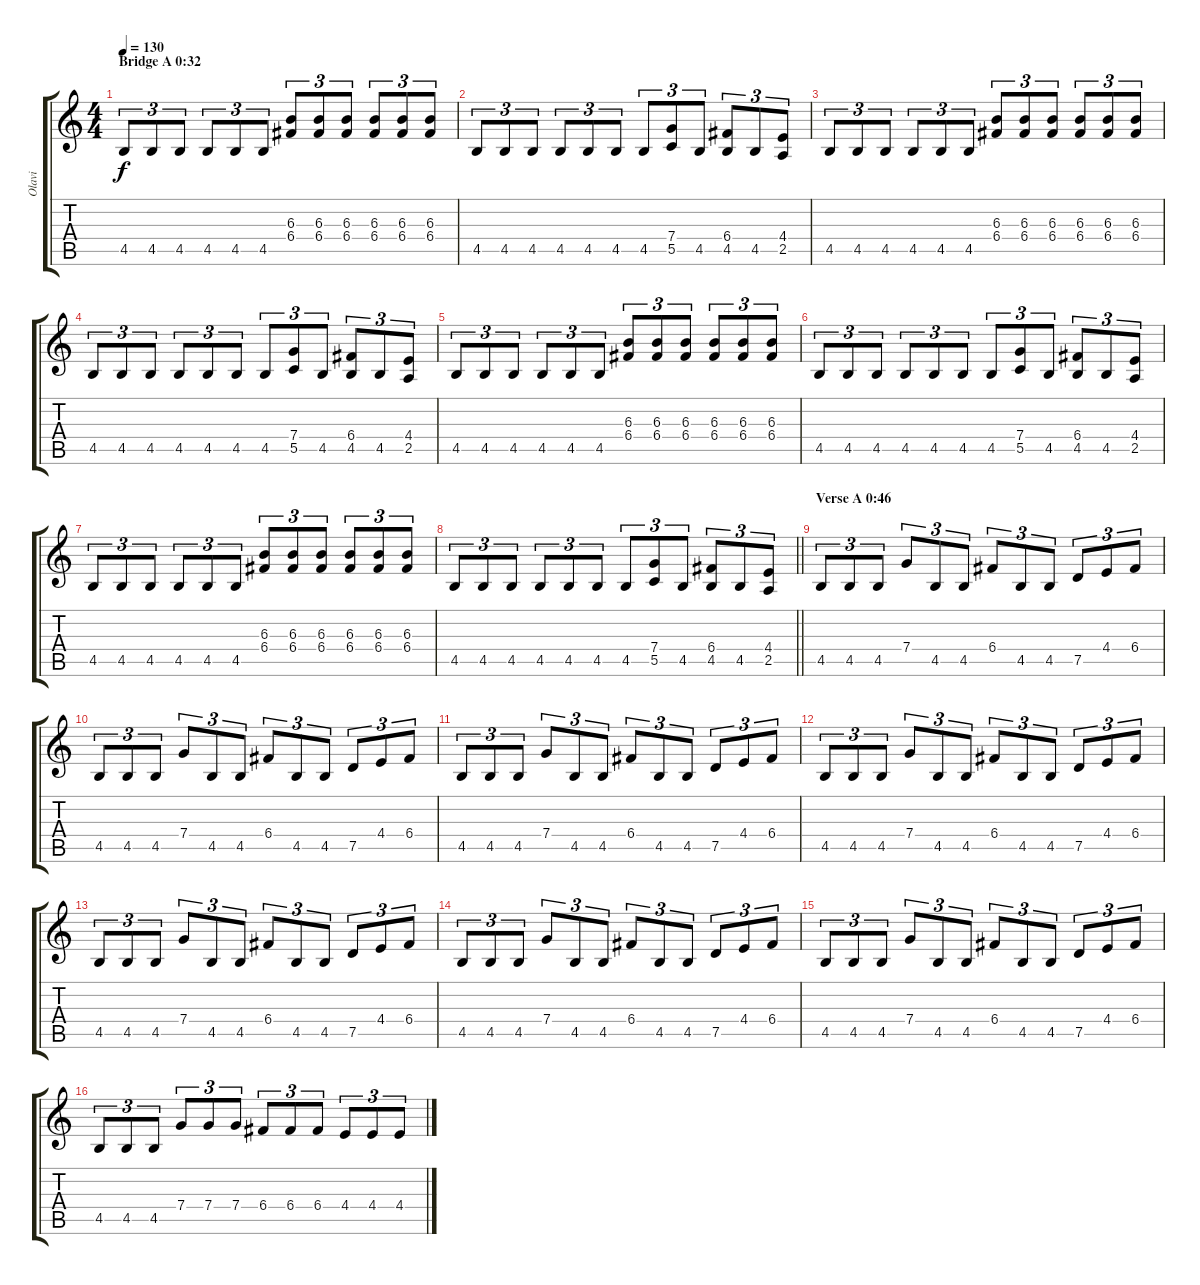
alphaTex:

\track ("Olavi" "Olavi") {instrument distortionguitar}
\staff {score tabs}
\tuning (D4 A3 F3 C3 G2 D2) {hide}
\ts (4 4)
\section ("" "Bridge A 0:32")
\tempo 130
\clef g2
\ks c
4.5.8{tu (3 2) dy f} 4.5.8{tu (3 2)} 4.5.8{tu (3 2)} 4.5.8{tu (3 2)} 4.5.8{tu (3 2)} 4.5.8{tu (3 2)} (6.3 6.4).8{tu (3 2)} (6.3 6.4).8{tu (3 2)} (6.3 6.4).8{tu (3 2)} (6.3 6.4).8{tu (3 2)} (6.3 6.4).8{tu (3 2)} (6.3 6.4).8{tu (3 2)} |
4.5.8{tu (3 2)} 4.5.8{tu (3 2)} 4.5.8{tu (3 2)} 4.5.8{tu (3 2)} 4.5.8{tu (3 2)} 4.5.8{tu (3 2)} 4.5.8{tu (3 2)} (7.4 5.5).8{tu (3 2)} 4.5.8{tu (3 2)} (6.4 4.5).8{tu (3 2)} 4.5.8{tu (3 2)} (4.4 2.5).8{tu (3 2)} |
4.5.8{tu (3 2)} 4.5.8{tu (3 2)} 4.5.8{tu (3 2)} 4.5.8{tu (3 2)} 4.5.8{tu (3 2)} 4.5.8{tu (3 2)} (6.3 6.4).8{tu (3 2)} (6.3 6.4).8{tu (3 2)} (6.3 6.4).8{tu (3 2)} (6.3 6.4).8{tu (3 2)} (6.3 6.4).8{tu (3 2)} (6.3 6.4).8{tu (3 2)} |
4.5.8{tu (3 2)} 4.5.8{tu (3 2)} 4.5.8{tu (3 2)} 4.5.8{tu (3 2)} 4.5.8{tu (3 2)} 4.5.8{tu (3 2)} 4.5.8{tu (3 2)} (7.4 5.5).8{tu (3 2)} 4.5.8{tu (3 2)} (6.4 4.5).8{tu (3 2)} 4.5.8{tu (3 2)} (4.4 2.5).8{tu (3 2)} |
4.5.8{tu (3 2)} 4.5.8{tu (3 2)} 4.5.8{tu (3 2)} 4.5.8{tu (3 2)} 4.5.8{tu (3 2)} 4.5.8{tu (3 2)} (6.3 6.4).8{tu (3 2)} (6.3 6.4).8{tu (3 2)} (6.3 6.4).8{tu (3 2)} (6.3 6.4).8{tu (3 2)} (6.3 6.4).8{tu (3 2)} (6.3 6.4).8{tu (3 2)} |
4.5.8{tu (3 2)} 4.5.8{tu (3 2)} 4.5.8{tu (3 2)} 4.5.8{tu (3 2)} 4.5.8{tu (3 2)} 4.5.8{tu (3 2)} 4.5.8{tu (3 2)} (7.4 5.5).8{tu (3 2)} 4.5.8{tu (3 2)} (6.4 4.5).8{tu (3 2)} 4.5.8{tu (3 2)} (4.4 2.5).8{tu (3 2)} |
4.5.8{tu (3 2)} 4.5.8{tu (3 2)} 4.5.8{tu (3 2)} 4.5.8{tu (3 2)} 4.5.8{tu (3 2)} 4.5.8{tu (3 2)} (6.3 6.4).8{tu (3 2)} (6.3 6.4).8{tu (3 2)} (6.3 6.4).8{tu (3 2)} (6.3 6.4).8{tu (3 2)} (6.3 6.4).8{tu (3 2)} (6.3 6.4).8{tu (3 2)} |
\barLineRight lightlight
4.5.8{tu (3 2)} 4.5.8{tu (3 2)} 4.5.8{tu (3 2)} 4.5.8{tu (3 2)} 4.5.8{tu (3 2)} 4.5.8{tu (3 2)} 4.5.8{tu (3 2)} (7.4 5.5).8{tu (3 2)} 4.5.8{tu (3 2)} (6.4 4.5).8{tu (3 2)} 4.5.8{tu (3 2)} (4.4 2.5).8{tu (3 2)} |
\section ("" "Verse A 0:46")
4.5.8{tu (3 2)} 4.5.8{tu (3 2)} 4.5.8{tu (3 2)} 7.4.8{tu (3 2)} 4.5.8{tu (3 2)} 4.5.8{tu (3 2)} 6.4.8{tu (3 2)} 4.5.8{tu (3 2)} 4.5.8{tu (3 2)} 7.5.8{tu (3 2)} 4.4.8{tu (3 2)} 6.4.8{tu (3 2)} |
4.5.8{tu (3 2)} 4.5.8{tu (3 2)} 4.5.8{tu (3 2)} 7.4.8{tu (3 2)} 4.5.8{tu (3 2)} 4.5.8{tu (3 2)} 6.4.8{tu (3 2)} 4.5.8{tu (3 2)} 4.5.8{tu (3 2)} 7.5.8{tu (3 2)} 4.4.8{tu (3 2)} 6.4.8{tu (3 2)} |
4.5.8{tu (3 2)} 4.5.8{tu (3 2)} 4.5.8{tu (3 2)} 7.4.8{tu (3 2)} 4.5.8{tu (3 2)} 4.5.8{tu (3 2)} 6.4.8{tu (3 2)} 4.5.8{tu (3 2)} 4.5.8{tu (3 2)} 7.5.8{tu (3 2)} 4.4.8{tu (3 2)} 6.4.8{tu (3 2)} |
4.5.8{tu (3 2)} 4.5.8{tu (3 2)} 4.5.8{tu (3 2)} 7.4.8{tu (3 2)} 4.5.8{tu (3 2)} 4.5.8{tu (3 2)} 6.4.8{tu (3 2)} 4.5.8{tu (3 2)} 4.5.8{tu (3 2)} 7.5.8{tu (3 2)} 4.4.8{tu (3 2)} 6.4.8{tu (3 2)} |
4.5.8{tu (3 2)} 4.5.8{tu (3 2)} 4.5.8{tu (3 2)} 7.4.8{tu (3 2)} 4.5.8{tu (3 2)} 4.5.8{tu (3 2)} 6.4.8{tu (3 2)} 4.5.8{tu (3 2)} 4.5.8{tu (3 2)} 7.5.8{tu (3 2)} 4.4.8{tu (3 2)} 6.4.8{tu (3 2)} |
4.5.8{tu (3 2)} 4.5.8{tu (3 2)} 4.5.8{tu (3 2)} 7.4.8{tu (3 2)} 4.5.8{tu (3 2)} 4.5.8{tu (3 2)} 6.4.8{tu (3 2)} 4.5.8{tu (3 2)} 4.5.8{tu (3 2)} 7.5.8{tu (3 2)} 4.4.8{tu (3 2)} 6.4.8{tu (3 2)} |
4.5.8{tu (3 2)} 4.5.8{tu (3 2)} 4.5.8{tu (3 2)} 7.4.8{tu (3 2)} 4.5.8{tu (3 2)} 4.5.8{tu (3 2)} 6.4.8{tu (3 2)} 4.5.8{tu (3 2)} 4.5.8{tu (3 2)} 7.5.8{tu (3 2)} 4.4.8{tu (3 2)} 6.4.8{tu (3 2)} |
4.5.8{tu (3 2)} 4.5.8{tu (3 2)} 4.5.8{tu (3 2)} 7.4.8{tu (3 2)} 7.4.8{tu (3 2)} 7.4.8{tu (3 2)} 6.4.8{tu (3 2)} 6.4.8{tu (3 2)} 6.4.8{tu (3 2)} 4.4.8{tu (3 2)} 4.4.8{tu (3 2)} 4.4.8{tu (3 2)}
